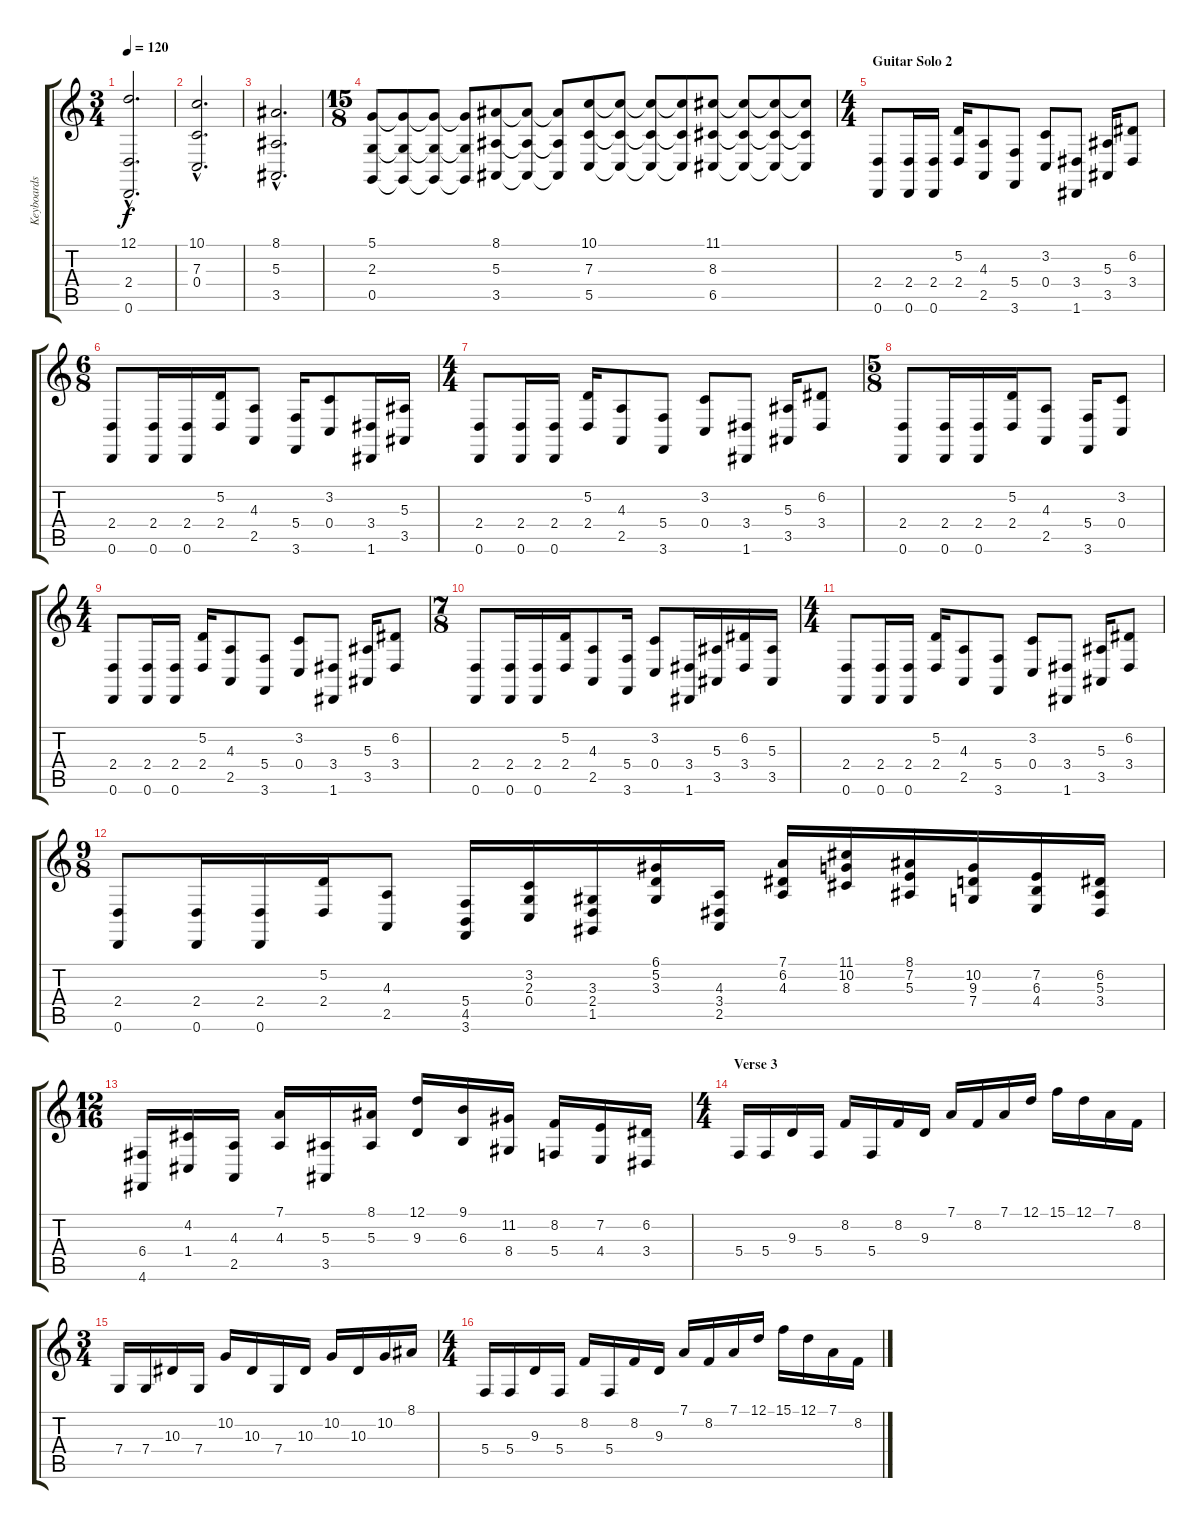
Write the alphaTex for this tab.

\track ("Keyboards" "Keyboards") {instrument stringensemble1}
\staff {score tabs}
\tuning (D4 A3 F3 C3 G2 D2) {hide}
\ts (3 4)
\tempo 120
\clef g2
\ks c
(12.1{hac} 2.4{hac} 0.6{hac}).2{d dy f volume 11 instrument stringensemble1} |
(10.1{hac} 7.3{hac} 0.4{hac}).2{d} |
(8.1{hac} 5.3{hac} 3.5{hac}).2{d volume 11 instrument stringensemble1} |
\ts (15 8)
(5.1 2.3 0.5).8{volume 11 instrument stringensemble1} (5.1{t} 2.3{t} 0.5{t}).8 (5.1{t} 2.3{t} 0.5{t}).8 (5.1{t} 2.3{t} 0.5{t}).8 (8.1 5.3 3.5).8 (8.1{t} 5.3{t} 3.5{t}).8 (8.1{t} 5.3{t} 3.5{t}).8 (10.1 7.3 5.5).8 (10.1{t} 7.3{t} 5.5{t}).8 (10.1{t} 7.3{t} 5.5{t}).8 (10.1{t} 7.3{t} 5.5{t}).8 (11.1 8.3 6.5).8 (11.1{t} 8.3{t} 6.5{t}).8 (11.1{t} 8.3{t} 6.5{t}).8 (11.1{t} 8.3{t} 6.5{t}).8 |
\ts (4 4)
\section ("" "Guitar Solo 2")
(2.4 0.6).8{volume 15 instrument pad3polysynth} (2.4 0.6).16 (2.4 0.6).16 (5.2 2.4).16 (4.3 2.5).8 (5.4 3.6).8 (3.2 0.4).8 (3.4 1.6).8 (5.3 3.5).16 (6.2 3.4).8 |
\ts (6 8)
(2.4 0.6).8 (2.4 0.6).16 (2.4 0.6).16 (5.2 2.4).16 (4.3 2.5).8 (5.4 3.6).16 (3.2 0.4).8 (3.4 1.6).16 (5.3 3.5).16 |
\ts (4 4)
(2.4 0.6).8 (2.4 0.6).16 (2.4 0.6).16 (5.2 2.4).16 (4.3 2.5).8 (5.4 3.6).8 (3.2 0.4).8 (3.4 1.6).8 (5.3 3.5).16 (6.2 3.4).8 |
\ts (5 8)
(2.4 0.6).8 (2.4 0.6).16 (2.4 0.6).16 (5.2 2.4).16 (4.3 2.5).8 (5.4 3.6).16 (3.2 0.4).8 |
\ts (4 4)
(2.4 0.6).8{volume 15 instrument pad3polysynth} (2.4 0.6).16 (2.4 0.6).16 (5.2 2.4).16 (4.3 2.5).8 (5.4 3.6).8 (3.2 0.4).8 (3.4 1.6).8 (5.3 3.5).16 (6.2 3.4).8 |
\ts (7 8)
(2.4 0.6).8 (2.4 0.6).16 (2.4 0.6).16 (5.2 2.4).16 (4.3 2.5).8 (5.4 3.6).16 (3.2 0.4).8 (3.4 1.6).16 (5.3 3.5).16 (6.2 3.4).16 (5.3 3.5).16 |
\ts (4 4)
(2.4 0.6).8 (2.4 0.6).16 (2.4 0.6).16 (5.2 2.4).16 (4.3 2.5).8 (5.4 3.6).8 (3.2 0.4).8 (3.4 1.6).8 (5.3 3.5).16 (6.2 3.4).8 |
\ts (9 8)
(2.4 0.6).8{volume 15 instrument pad3polysynth} (2.4 0.6).16 (2.4 0.6).16 (5.2 2.4).16 (4.3 2.5).8 (5.4 4.5 3.6).16{volume 10 instrument pad3polysynth} (3.2 2.3 0.4).16 (3.3 2.4 1.5).16 (6.1 5.2 3.3).16 (4.3 3.4 2.5).16 (7.1 6.2 4.3).16 (11.1 10.2 8.3).16 (8.1 7.2 5.3).16 (10.2 9.3 7.4).16 (7.2 6.3 4.4).16 (6.2 5.3 3.4).16 |
\ts (12 16)
(6.4 4.6).16 (4.2 1.4).16 (4.3 2.5).16 (7.1 4.3).16 (5.3 3.5).16 (8.1 5.3).16 (12.1 9.3).16 (9.1 6.3).16 (11.2 8.4).16 (8.2 5.4).16 (7.2 4.4).16 (6.2 3.4).16 |
\ts (4 4)
\section ("" "Verse 3")
5.4.16{volume 13 instrument harpsichord} 5.4.16 9.3.16 5.4.16 8.2.16 5.4.16 8.2.16 9.3.16 7.1.16 8.2.16 7.1.16 12.1.16 15.1.16 12.1.16 7.1.16 8.2.16 |
\ts (3 4)
7.4.16{volume 13 instrument harpsichord} 7.4.16 10.3.16 7.4.16 10.2.16 10.3.16 7.4.16 10.3.16 10.2.16 10.3.16 10.2.16 8.1.16 |
\ts (4 4)
5.4.16{volume 13 instrument harpsichord} 5.4.16 9.3.16 5.4.16 8.2.16 5.4.16 8.2.16 9.3.16 7.1.16 8.2.16 7.1.16 12.1.16 15.1.16 12.1.16 7.1.16 8.2.16
